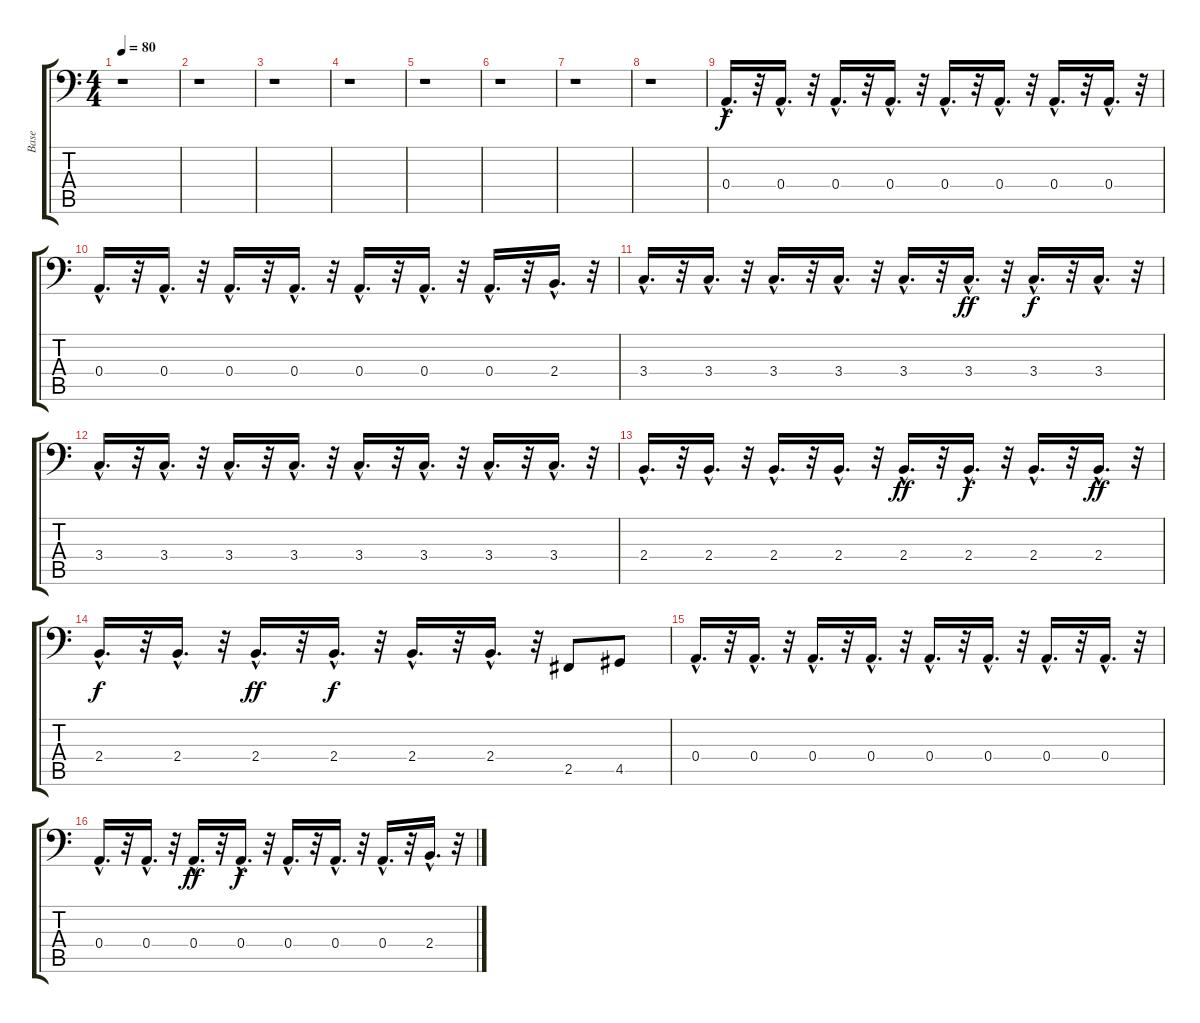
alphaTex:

\track ("Base" "Base") {instrument electricbassfinger}
\staff {score tabs}
\tuning (C3 G2 D2 A1 E1 B0) {hide}
\ts (4 4)
\tempo 80
\clef f4
\ks c
r.1{dy f instrument electricbassfinger} |
r.1 |
r.1 |
r.1 |
r.1 |
r.1 |
r.1 |
r.1 |
0.4{hac}.16{d} r.32 0.4{hac}.16{d} r.32 0.4{hac}.16{d} r.32 0.4{hac}.16{d} r.32 0.4{hac}.16{d} r.32 0.4{hac}.16{d} r.32 0.4{hac}.16{d} r.32 0.4{hac}.16{d} r.32 |
0.4{hac}.16{d} r.32 0.4{hac}.16{d} r.32 0.4{hac}.16{d} r.32 0.4{hac}.16{d} r.32 0.4{hac}.16{d} r.32 0.4{hac}.16{d} r.32 0.4{hac}.16{d} r.32 2.4{hac}.16{d} r.32 |
3.4{hac}.16{d} r.32 3.4{hac}.16{d} r.32 3.4{hac}.16{d} r.32 3.4{hac}.16{d} r.32 3.4{hac}.16{d} r.32 3.4{hac}.16{d dy ff} r.32 3.4{hac}.16{d dy f} r.32 3.4{hac}.16{d} r.32 |
3.4{hac}.16{d} r.32 3.4{hac}.16{d} r.32 3.4{hac}.16{d} r.32 3.4{hac}.16{d} r.32 3.4{hac}.16{d} r.32 3.4{hac}.16{d} r.32 3.4{hac}.16{d} r.32 3.4{hac}.16{d} r.32 |
2.4{hac}.16{d} r.32 2.4{hac}.16{d} r.32 2.4{hac}.16{d} r.32 2.4{hac}.16{d} r.32 2.4{hac}.16{d dy ff} r.32 2.4{hac}.16{d dy f} r.32 2.4{hac}.16{d} r.32 2.4{hac}.16{d dy ff} r.32 |
2.4{hac}.16{d dy f} r.32 2.4{hac}.16{d} r.32 2.4{hac}.16{d dy ff} r.32 2.4{hac}.16{d dy f} r.32 2.4{hac}.16{d} r.32 2.4{hac}.16{d} r.32 2.5.8 4.5.8 |
0.4{hac}.16{d} r.32 0.4{hac}.16{d} r.32 0.4{hac}.16{d} r.32 0.4{hac}.16{d} r.32 0.4{hac}.16{d} r.32 0.4{hac}.16{d} r.32 0.4{hac}.16{d} r.32 0.4{hac}.16{d} r.32 |
0.4{hac}.16{d} r.32 0.4{hac}.16{d} r.32 0.4{hac}.16{d dy ff} r.32 0.4{hac}.16{d dy f} r.32 0.4{hac}.16{d} r.32 0.4{hac}.16{d} r.32 0.4{hac}.16{d} r.32 2.4{hac}.16{d} r.32
